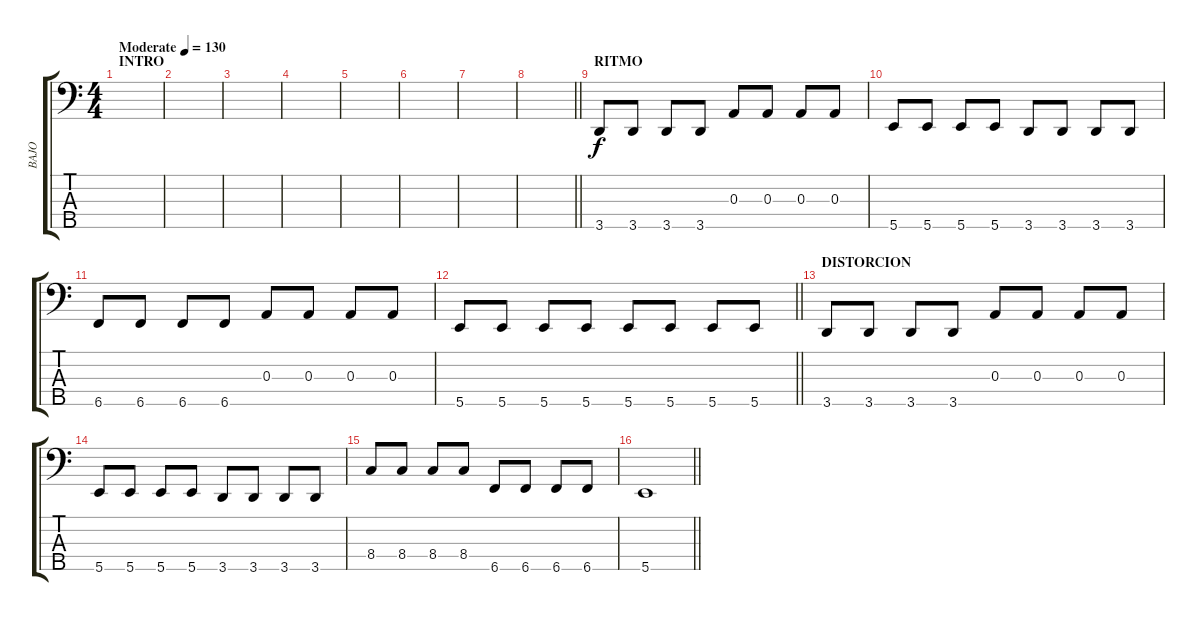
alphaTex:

\track ("BAJO" "BAJO") {instrument electricbassfinger}
\staff {score tabs}
\tuning (G2 D2 A1 E1 B0) {hide}
\ts (4 4)
\section ("" "INTRO")
\tempo (130 "Moderate")
\clef f4
\ks c
|
|
|
|
|
|
|
\barLineRight lightlight
|
\section ("" "RITMO")
3.5.8 3.5.8 3.5.8 3.5.8 0.3.8 0.3.8 0.3.8 0.3.8 |
5.5.8 5.5.8 5.5.8 5.5.8 3.5.8 3.5.8 3.5.8 3.5.8 |
6.5.8 6.5.8 6.5.8 6.5.8 0.3.8 0.3.8 0.3.8 0.3.8 |
\barLineRight lightlight
5.5.8 5.5.8 5.5.8 5.5.8 5.5.8 5.5.8 5.5.8 5.5.8 |
\section ("" "DISTORCION")
3.5.8 3.5.8 3.5.8 3.5.8 0.3.8 0.3.8 0.3.8 0.3.8 |
5.5.8 5.5.8 5.5.8 5.5.8 3.5.8 3.5.8 3.5.8 3.5.8 |
8.4.8 8.4.8 8.4.8 8.4.8 6.5.8 6.5.8 6.5.8 6.5.8 |
\barLineRight lightlight
5.5.1
